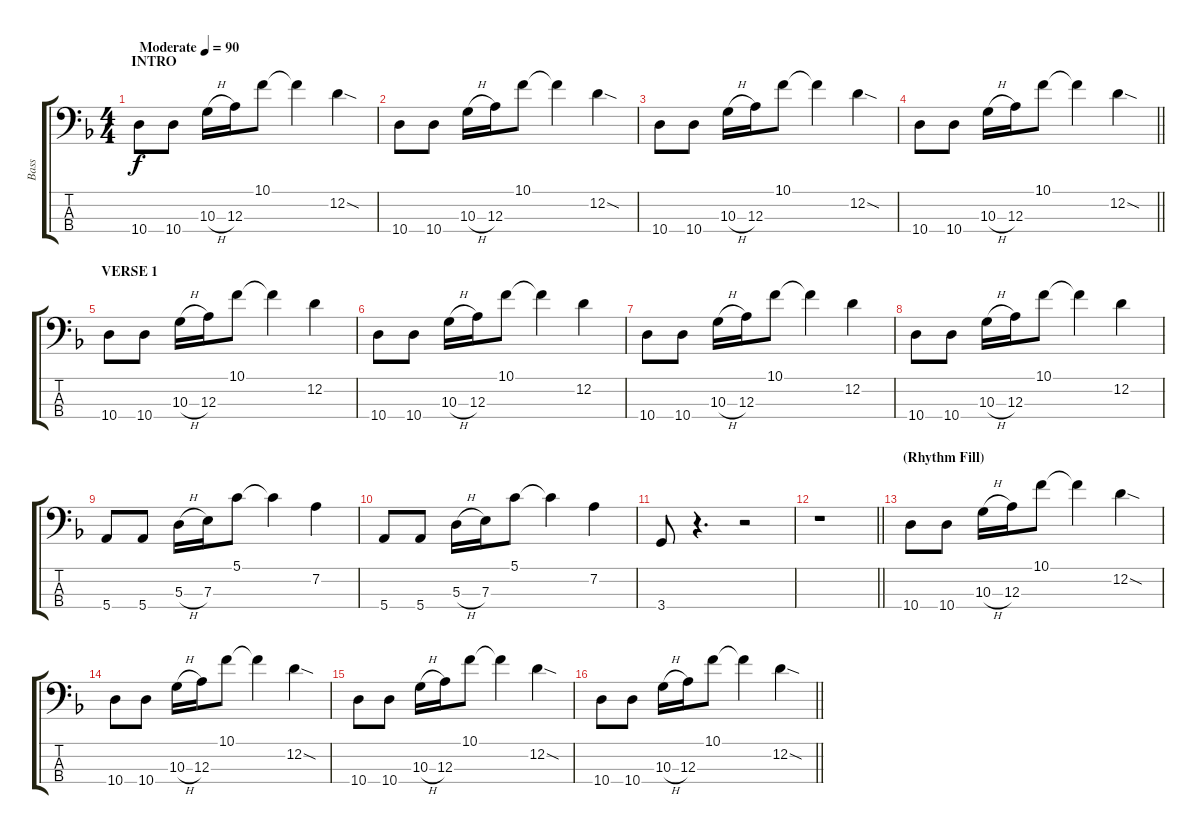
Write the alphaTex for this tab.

\track ("Bass" "Bass") {instrument electricbassfinger}
\staff {score tabs}
\tuning (G2 D2 A1 E1) {hide}
\ts (4 4)
\section ("" "INTRO")
\tempo (90 "Moderate")
\clef f4
\ks dminor
10.4.8{dy f instrument electricbassfinger} 10.4.8 10.3{h}.16 12.3.16 10.1.8 10.1{t}.4 12.2{sod}.4 |
10.4.8 10.4.8 10.3{h}.16 12.3.16 10.1.8 10.1{t}.4 12.2{sod}.4 |
10.4.8 10.4.8 10.3{h}.16 12.3.16 10.1.8 10.1{t}.4 12.2{sod}.4 |
\barLineRight lightlight
10.4.8 10.4.8 10.3{h}.16 12.3.16 10.1.8 10.1{t}.4 12.2{sod}.4 |
\section ("" "VERSE 1")
10.4.8 10.4.8 10.3{h}.16 12.3.16 10.1.8 10.1{t}.4 12.2.4 |
10.4.8 10.4.8 10.3{h}.16 12.3.16 10.1.8 10.1{t}.4 12.2.4 |
10.4.8 10.4.8 10.3{h}.16 12.3.16 10.1.8 10.1{t}.4 12.2.4 |
10.4.8 10.4.8 10.3{h}.16 12.3.16 10.1.8 10.1{t}.4 12.2.4 |
5.4.8 5.4.8 5.3{h}.16 7.3.16 5.1.8 5.1{t}.4 7.2.4 |
5.4.8 5.4.8 5.3{h}.16 7.3.16 5.1.8 5.1{t}.4 7.2.4 |
3.4.8 r.4{d} r.2 |
\barLineRight lightlight
r.1 |
\section ("" "(Rhythm Fill)")
10.4.8 10.4.8 10.3{h}.16 12.3.16 10.1.8 10.1{t}.4 12.2{sod}.4 |
10.4.8 10.4.8 10.3{h}.16 12.3.16 10.1.8 10.1{t}.4 12.2{sod}.4 |
10.4.8 10.4.8 10.3{h}.16 12.3.16 10.1.8 10.1{t}.4 12.2{sod}.4 |
\barLineRight lightlight
10.4.8 10.4.8 10.3{h}.16 12.3.16 10.1.8 10.1{t}.4 12.2{sod}.4
